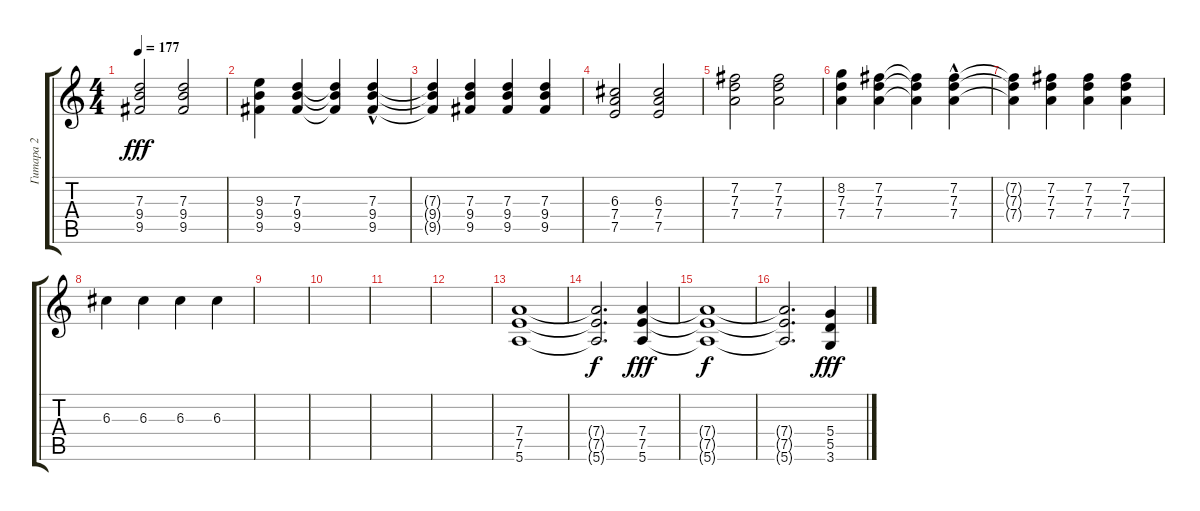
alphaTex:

\track ("Гитара 2" "Гитара 2") {instrument distortionguitar}
\staff {score tabs}
\tuning (E4 B3 G3 D3 A2 E2) {hide}
\ts (4 4)
\tempo 177
\clef g2
\ks c
(7.3 9.4 9.5).2{dy fff} (7.3 9.4 9.5).2 |
(9.3 9.4 9.5).4 (7.3 9.4 9.5).4 (7.3{t} 9.4{t} 9.5{t}).4 (7.3{hac} 9.4{hac} 9.5).4 |
(7.3{t} 9.4{t} 9.5{t}).4 (7.3 9.4 9.5).4 (7.3 9.4 9.5).4 (7.3 9.4 9.5).4 |
(6.3 7.4 7.5).2 (6.3 7.4 7.5).2 |
(7.2 7.3 7.4).2 (7.2 7.3 7.4).2 |
(8.2 7.3 7.4).4 (7.2 7.3 7.4).4 (7.2{t} 7.3{t} 7.4{t}).4 (7.2{hac} 7.3{hac} 7.4).4 |
(7.2{t} 7.3{t} 7.4{t}).4 (7.2 7.3 7.4).4 (7.2 7.3 7.4).4 (7.2 7.3 7.4).4 |
6.3.4 6.3.4 6.3.4 6.3.4 |
|
|
|
|
(7.4 7.5 5.6).1 |
(7.4{t} 7.5{t} 5.6{t}).2{d dy f} (7.4 7.5 5.6).4{dy fff} |
(7.4{t} 7.5{t} 5.6{t}).1{dy f} |
(7.4{t} 7.5{t} 5.6{t}).2{d} (5.4 5.5 3.6).4{dy fff}
